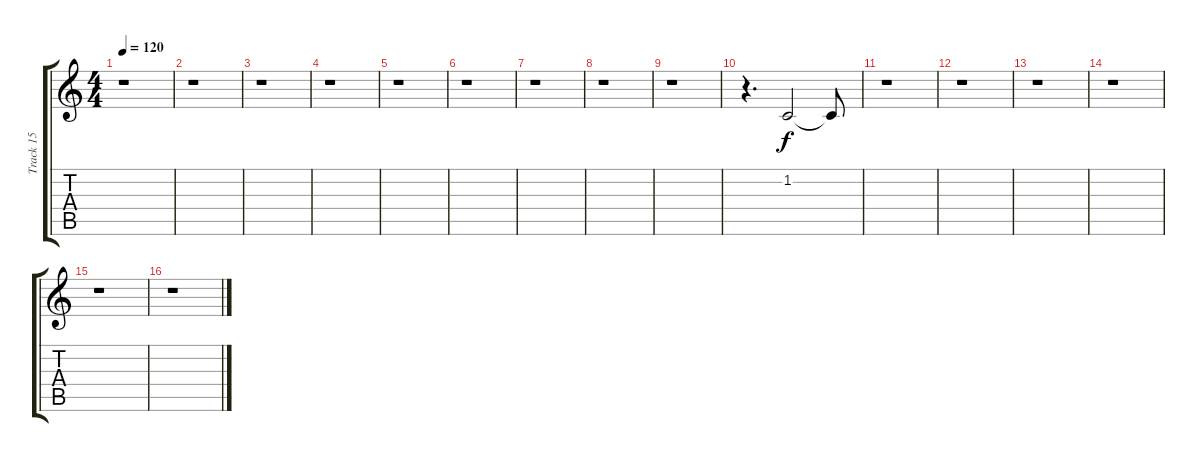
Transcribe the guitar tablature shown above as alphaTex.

\track ("Track 15" "Track 15") {instrument reversecymbal}
\staff {score tabs}
\tuning (E4 B3 G3 D3 A2 E2) {hide}
\ts (4 4)
\tempo 120
\clef g2
\ks c
r.1{dy f} |
r.1 |
r.1 |
r.1 |
r.1 |
r.1 |
r.1 |
r.1 |
r.1 |
r.4{d} 1.2.2 1.2{t}.8 |
r.1 |
r.1 |
r.1 |
r.1 |
r.1 |
r.1
